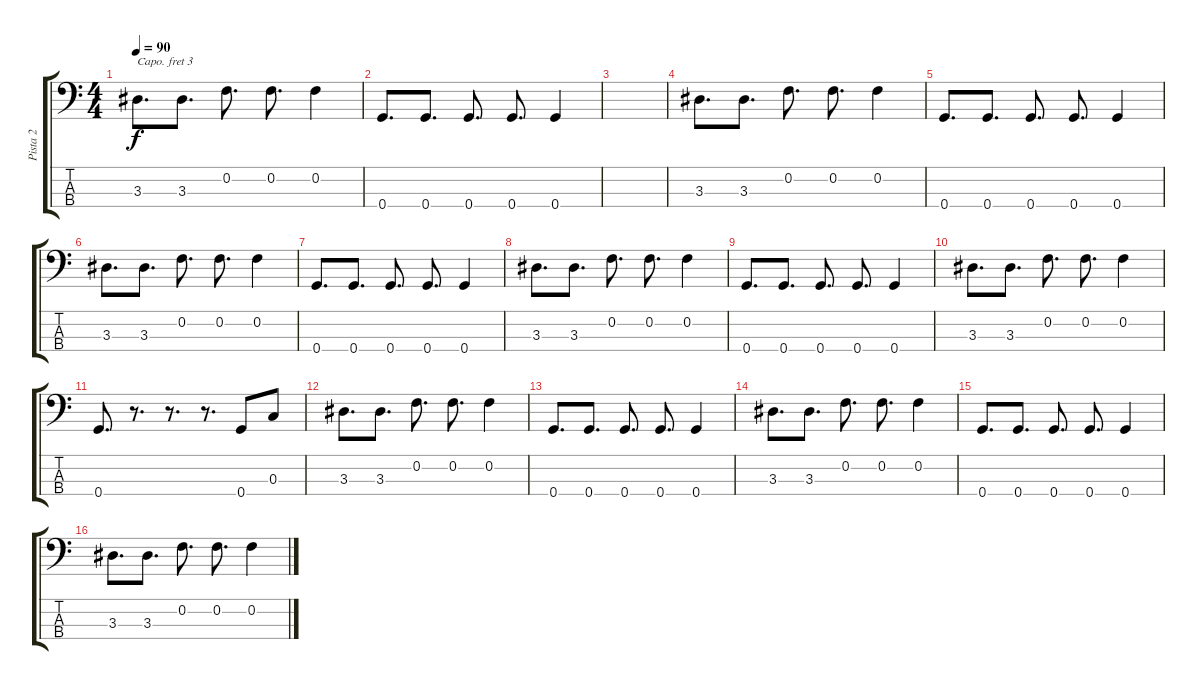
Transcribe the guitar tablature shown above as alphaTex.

\track ("Pista 2" "Pista 2") {instrument synthbass1}
\staff {score tabs}
\capo 3
\tuning (G2 D2 A1 E1) {hide}
\ts (4 4)
\tempo 90
\clef f4
\ks c
3.3.8{d dy f} 3.3.8{d} 0.2.8{d} 0.2.8{d} 0.2.4 |
0.4.8{d} 0.4.8{d} 0.4.8{d} 0.4.8{d} 0.4.4 |
|
3.3.8{d} 3.3.8{d} 0.2.8{d} 0.2.8{d} 0.2.4 |
0.4.8{d} 0.4.8{d} 0.4.8{d} 0.4.8{d} 0.4.4 |
3.3.8{d} 3.3.8{d} 0.2.8{d} 0.2.8{d} 0.2.4 |
0.4.8{d} 0.4.8{d} 0.4.8{d} 0.4.8{d} 0.4.4 |
3.3.8{d} 3.3.8{d} 0.2.8{d} 0.2.8{d} 0.2.4 |
0.4.8{d} 0.4.8{d} 0.4.8{d} 0.4.8{d} 0.4.4 |
3.3.8{d} 3.3.8{d} 0.2.8{d} 0.2.8{d} 0.2.4 |
0.4.8{d} r.8{d} r.8{d} r.8{d} 0.4.8 0.3.8 |
3.3.8{d} 3.3.8{d} 0.2.8{d} 0.2.8{d} 0.2.4 |
0.4.8{d} 0.4.8{d} 0.4.8{d} 0.4.8{d} 0.4.4 |
3.3.8{d} 3.3.8{d} 0.2.8{d} 0.2.8{d} 0.2.4 |
0.4.8{d} 0.4.8{d} 0.4.8{d} 0.4.8{d} 0.4.4 |
3.3.8{d} 3.3.8{d} 0.2.8{d} 0.2.8{d} 0.2.4
